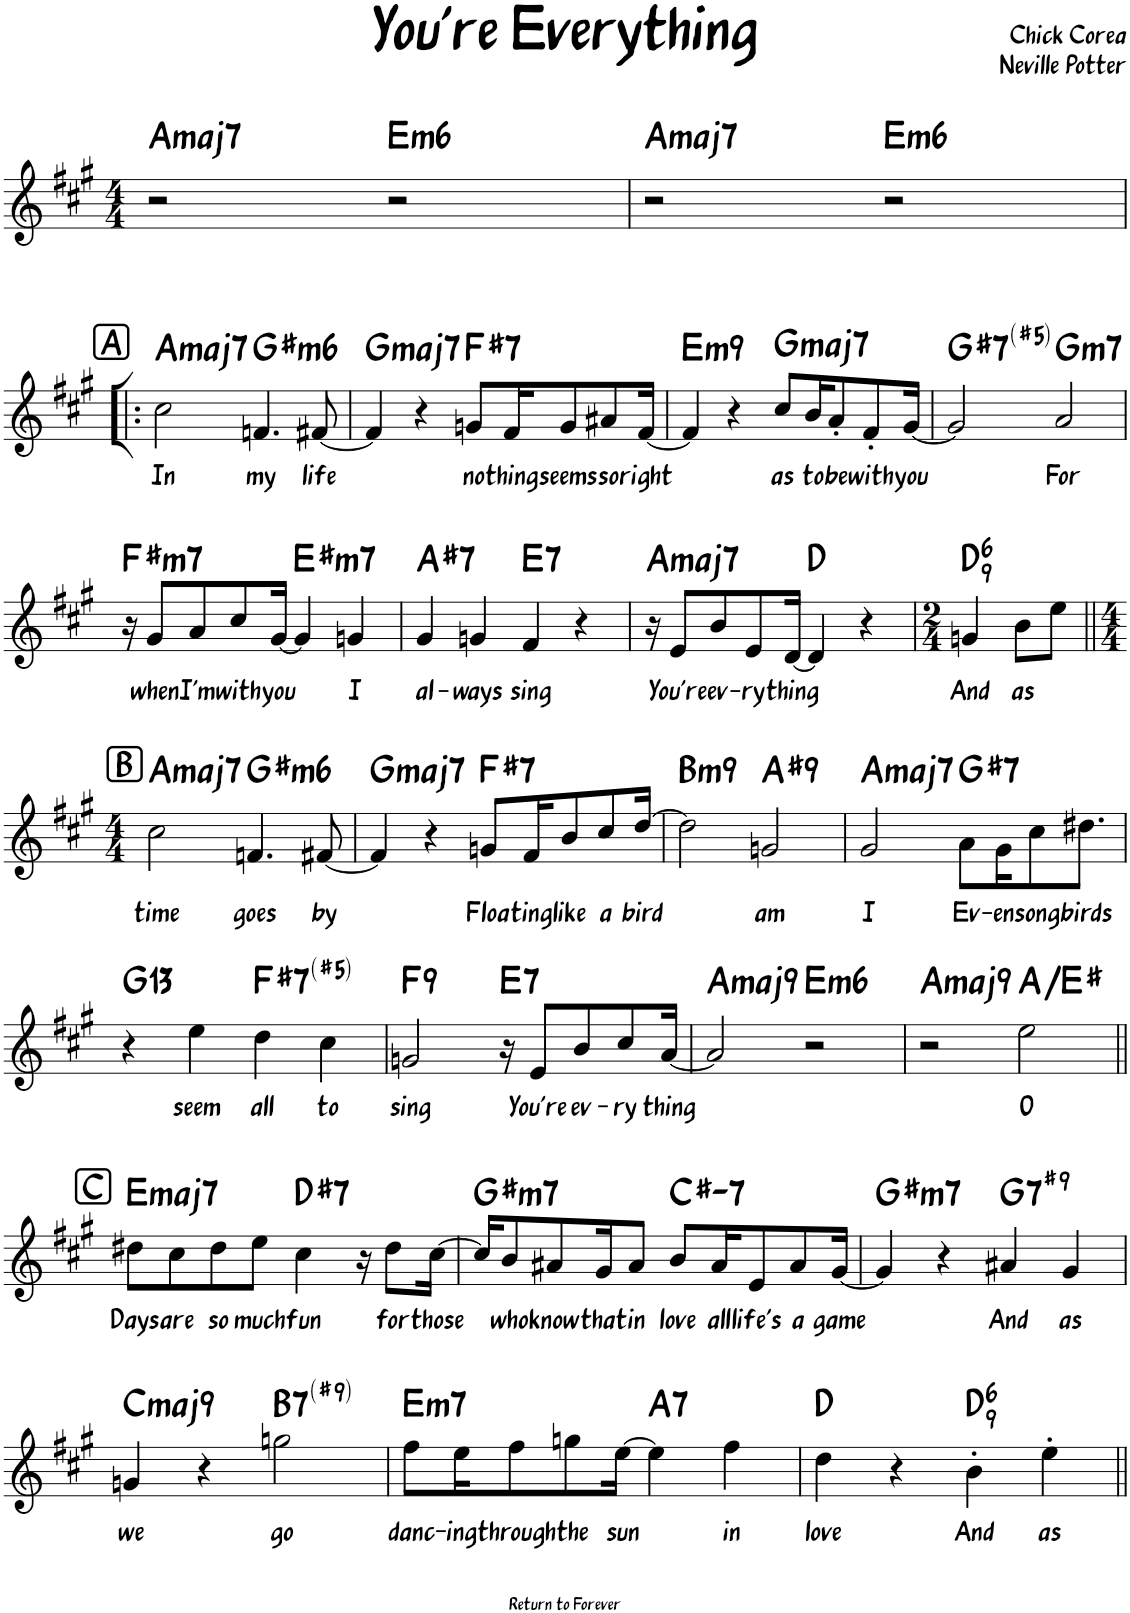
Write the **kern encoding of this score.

**kern	**text	**harte
*part1	*part1	*part1
*staff1	*staff1	*
*I"Piano	*	*
*I'Pno	*	*
*clefG2	*	*
*k[f#c#g#]	*	*
*M4/4	*	*
=1	=1	=1
!	!	!LO:H:kt=maj7
2r	.	A:maj7
!	!	!LO:H:kt=m6
2r	.	E:min6
=2	=2	=2
!	!	!LO:H:kt=maj7
2r	.	A:maj7
!	!	!LO:H:kt=m6
2r	.	E:min6
!!LO:LB:g=z
!!LO:REH:place=s1:a:rj:fs=14:t=A
=3!|:	=3!|:	=3!|:
!	!LO:LY:b	!LO:H:kt=maj7
2cc#\	In	A:maj7
!	!LO:LY:b	!LO:H:kt=m6
4.fn/	my	G#:min6
!	!LO:LY:b	!
[8f#X/	life	.
=4	=4	=4
!	!	!LO:H:kt=maj7
4f#/]	.	G:maj7
4r	.	.
!	!LO:LY:b	!LO:H:kt=7
8gn/L	no-	F#:7
!	!LO:LY:b	!
16f#/K	-thing	.
!	!LO:LY:b	!
8g/	seems	.
!	!LO:LY:b	!
8a#X/	so	.
!	!LO:LY:b	!
[16f#/Jk	right	.
=5	=5	=5
!	!	!LO:H:kt=m9
4f#/]	.	E:min9
4r	.	.
!	!LO:LY:b	!LO:H:kt=maj7
8cc#/L	as	G:maj7
!	!LO:LY:b	!
16b/K	to	.
!	!LO:LY:b	!
8a'/	be	.
!	!LO:LY:b	!
8f#'/	with	.
!	!LO:LY:b	!
[16g#/Jk	you	.
=6	=6	=6
!	!	!LO:H:kt=7
2g#/]	.	G#:(3,#5,b7)
!	!LO:LY:b	!LO:H:kt=m7
2a/	For	G:min7
!!LO:LB:g=z
=7	=7	=7
!	!	!LO:H:kt=m7
16r	.	F#:min7
!	!LO:LY:b	!
8g#/L	when	.
!	!LO:LY:b	!
8a/	I'm	.
!	!LO:LY:b	!
8cc#/	with	.
!	!LO:LY:b	!
[16g#/Jk	you	.
!	!	!LO:H:kt=m7
4g#/]	.	E#:min7
!	!LO:LY:b	!
4gn/	I	.
=8	=8	=8
!	!LO:LY:b	!LO:H:kt=7
4g#/	al-	A#:7
!	!LO:LY:b	!
4gn/	-ways	.
!	!LO:LY:b	!LO:H:kt=7
4f#/	sing	E:7
4r	.	.
=9	=9	=9
!	!	!LO:H:kt=maj7
16r	.	A:maj7
!	!LO:LY:b	!
8e/L	You're	.
!	!LO:LY:b	!
8b/	ev-	.
!	!LO:LY:b	!
8e/	-ry	.
!	!LO:LY:b	!
[16d/Jk	thing	.
4d/]	.	D:maj
4r	.	.
=10	=10	=10
*M2/4	*	*
!	!LO:LY:b	!LO:H:kt=6
4gn/	And	D:maj6(9)
!	!LO:LY:b	!
8b\L	as	.
8ee\J	.	.
!!LO:LB:g=z
!!LO:REH:place=s1:a:rj:fs=14:t=B
=11||	=11||	=11||
*M4/4	*	*
!	!LO:LY:b	!LO:H:kt=maj7
2cc#\	time	A:maj7
!	!LO:LY:b	!LO:H:kt=m6
4.fn/	goes	G#:min6
!	!LO:LY:b	!
[8f#X/	by	.
=12	=12	=12
!	!	!LO:H:kt=maj7
4f#/]	.	G:maj7
4r	.	.
!	!LO:LY:b	!LO:H:kt=7
8gn/L	Floa-	F#:7
!	!LO:LY:b	!
16f#/K	-ting	.
!	!LO:LY:b	!
8b/	like	.
!	!LO:LY:b	!
8cc#/	a	.
!	!LO:LY:b	!
[16dd/Jk	bird	.
=13	=13	=13
!	!	!LO:H:kt=m9
2dd\]	.	B:min9
!	!LO:LY:b	!LO:H:kt=9
2gn/	am	A#:9
=14	=14	=14
!	!LO:LY:b	!LO:H:kt=maj7
2g#/	I	A:maj7
!	!LO:LY:b	!LO:H:kt=7
8a\L	Ev-	G#:7
!	!LO:LY:b	!
16g#\K	-en	.
!	!LO:LY:b	!
8cc#\	song	.
!	!LO:LY:b	!
8.dd#X\J	birds	.
!!LO:LB:g=z
=15	=15	=15
!	!	!LO:H:kt=13
4r	.	G:9(11,13)
!	!LO:LY:b	!
4ee\	seem	.
!	!LO:LY:b	!LO:H:kt=7
4dd\	all	F#:(3,#5,b7)
!	!LO:LY:b	!
4cc#\	to	.
=16	=16	=16
!	!LO:LY:b	!LO:H:kt=9
2gn/	sing	F:9
!	!	!LO:H:kt=7
16r	.	E:7
!	!LO:LY:b	!
8e/L	You're	.
!	!LO:LY:b	!
8b/	ev-	.
!	!LO:LY:b	!
8cc#/	-ry	.
!	!LO:LY:b	!
[16a/Jk	thing	.
=17	=17	=17
!	!	!LO:H:kt=maj9
2a/]	.	A:maj9
!	!	!LO:H:kt=m6
2r	.	E:min6
=18	=18	=18
!	!	!LO:H:kt=maj9
2r	.	A:maj9
!	!LO:LY:b	!
2ee\	O	A:maj/#5
!!LO:LB:g=z
!!LO:REH:place=s1:a:rj:fs=14:t=C
=19||	=19||	=19||
!	!LO:LY:b	!LO:H:kt=maj7
8dd#X\L	Days	E:maj7
!	!LO:LY:b	!
8cc#\	are	.
!	!LO:LY:b	!
8dd#\	so	.
!	!LO:LY:b	!
8ee\J	much	.
!	!LO:LY:b	!LO:H:kt=7
4cc#\	fun	D#:7
16r	.	.
!	!LO:LY:b	!
8dd#\L	for	.
!	!LO:LY:b	!
[16cc#\Jk	those	.
=20	=20	=20
!	!	!LO:H:kt=m7
16cc#/KL]	.	G#:min7
!	!LO:LY:b	!
8b/	who	.
!	!LO:LY:b	!
8a#X/	know	.
!	!LO:LY:b	!
16g#/K	that	.
!	!LO:LY:b	!
8a#/J	in	.
!	!LO:LY:b	!LO:H:kt=7
8b/L	love	C#:min7
!	!LO:LY:b	!
16a#/K	all	.
!	!LO:LY:b	!
8e/	life's	.
!	!LO:LY:b	!
8a#/	a	.
!	!LO:LY:b	!
[16g#/Jk	game	.
=21	=21	=21
!	!	!LO:H:kt=m7
4g#/]	.	G#:min7
4r	.	.
!	!LO:LY:b	!LO:H:kt=7
4a#X/	And	G:7(#9)
!	!LO:LY:b	!
4g#/	as	.
!!LO:LB:g=z
=22	=22	=22
!	!LO:LY:b	!LO:H:kt=maj9
4gn/	we	C:maj9
4r	.	.
!	!LO:LY:b	!LO:H:kt=7
2ggn\	go	B:7(#9)
=23	=23	=23
!	!LO:LY:b	!LO:H:kt=m7
8ff#\L	danc-	E:min7
!	!LO:LY:b	!
16ee\K	-ing	.
!	!LO:LY:b	!
8ff#\	through	.
!	!LO:LY:b	!
8ggn\	the	.
!	!LO:LY:b	!
[16ee\Jk	sun	.
!	!	!LO:H:kt=7
4ee\]	.	A:7
!	!LO:LY:b	!
4ff#\	in	.
=24	=24	=24
!	!LO:LY:b	!
4dd\	love	D:maj
4r	.	.
!	!LO:LY:b	!LO:H:kt=6
4b'\	And	D:maj6(9)
!	!LO:LY:b	!
4ee'\	as	.
=||	=||	=||
*-	*-	*-
